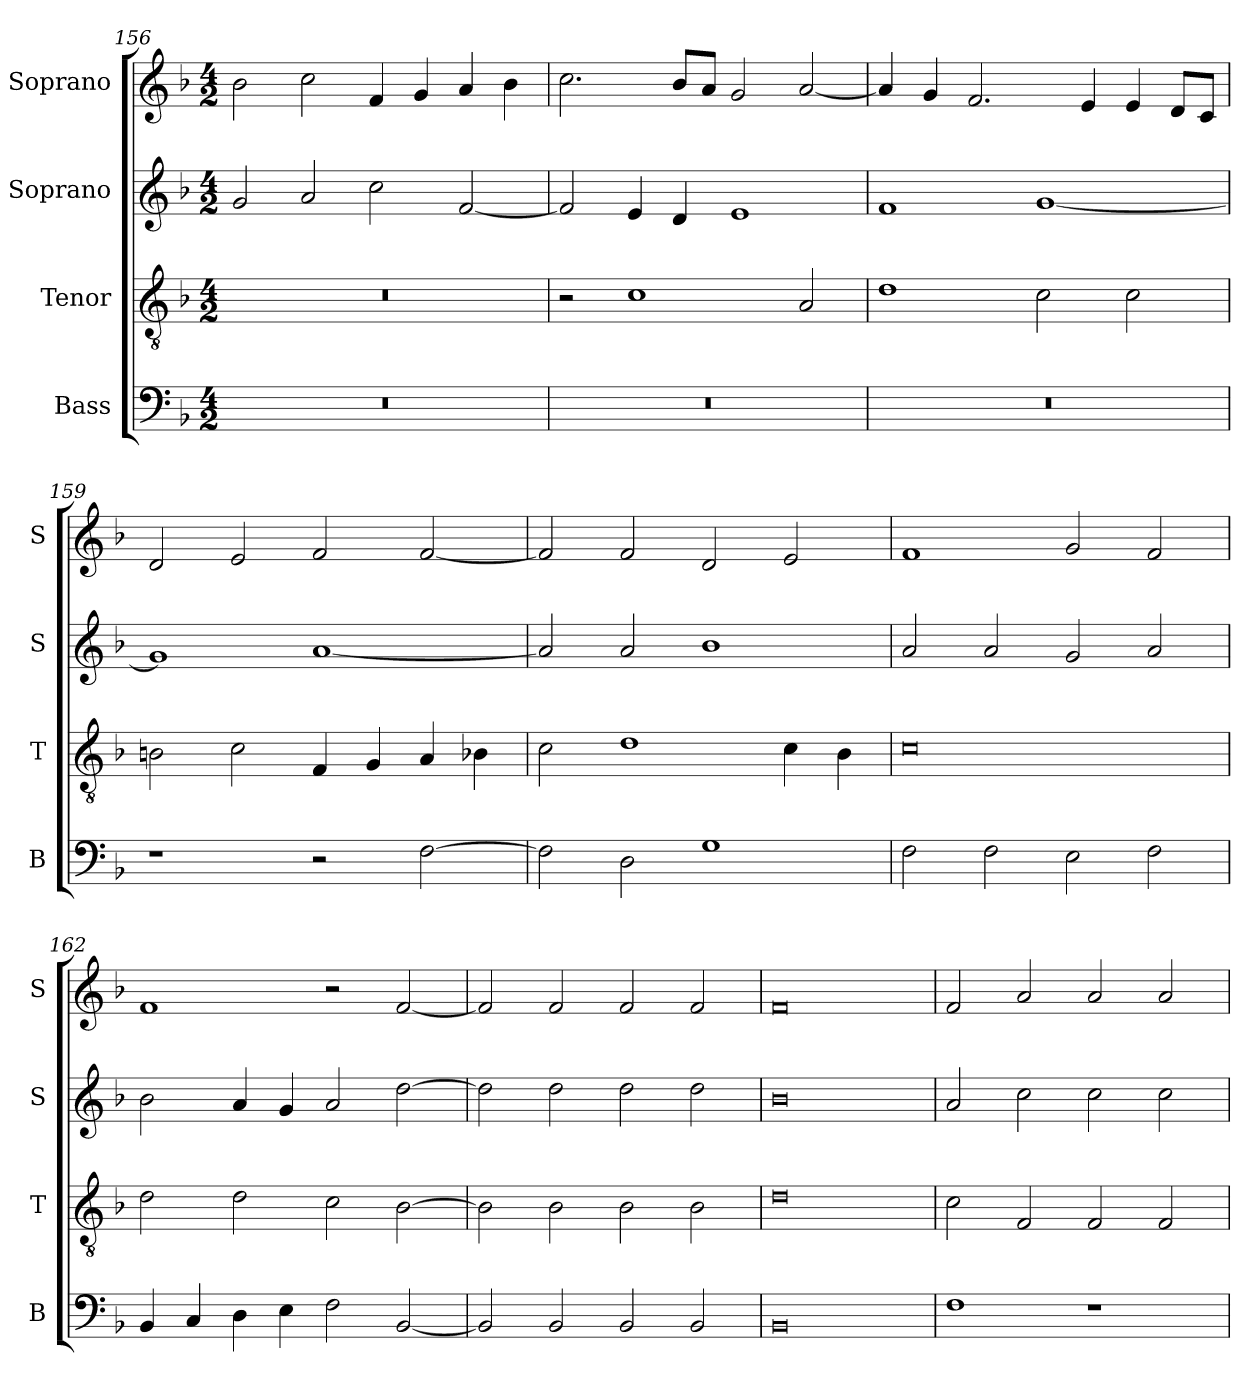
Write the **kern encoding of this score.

**kern	**kern	**kern	**kern
*part4	*part3	*part2	*part1
*staff4	*staff3	*staff2	*staff1
*I"Bass	*I"Tenor	*I"Soprano	*I"Soprano
*I'B	*I'T	*I'S	*I'S
*clefF4	*clefGv2	*clefG2	*clefG2
*k[b-]	*k[b-]	*k[b-]	*k[b-]
*F:ion	*F:ion	*F:ion	*F:ion
*M4/2	*M4/2	*M4/2	*M4/2
=156	=156	=156	=156
0r	0r	2g	2b-
.	.	2a	2cc
.	.	2cc	4f
.	.	.	4g
.	.	[2f	4a
.	.	.	4b-
=157	=157	=157	=157
0r	2r	2f]	2.cc
.	1c	4e	.
.	.	4d	8b-/L
.	.	.	8a/J
.	.	1e	2g
.	2A	.	[2a
=158	=158	=158	=158
0r	1d	1f	4a]
.	.	.	4g
.	.	.	2.f
.	2c	[1g	.
.	.	.	4e
.	2c	.	4e
.	.	.	8d/L
.	.	.	8c/J
=159	=159	=159	=159
1r	2Bn	1g]	2d
.	2c	.	2e
2r	4F	[1a	2f
.	4G	.	.
[2F	4A	.	[2f
.	4B-X	.	.
=160	=160	=160	=160
2F]	2c	2a]	2f]
2D	1d	2a	2f
1G	.	1b-	2d
.	4c	.	2e
.	4B-	.	.
=161	=161	=161	=161
2F	0c	2a	1f
2F	.	2a	.
2E	.	2g	2g
2F	.	2a	2f
=162	=162	=162	=162
4BB-	2d	2b-	1f
4C	.	.	.
4D	2d	4a	.
4E	.	4g	.
2F	2c	2a	2r
[2BB-	[2B-	[2dd	[2f
=163	=163	=163	=163
2BB-]	2B-]	2dd]	2f]
2BB-	2B-	2dd	2f
2BB-	2B-	2dd	2f
2BB-	2B-	2dd	2f
=164	=164	=164	=164
0BB-	0d	0b-	0f
=165	=165	=165	=165
1F	2c	2a	2f
.	2F	2cc	2a
1r	2F	2cc	2a
.	2F	2cc	2a
=	=	=	=
*-	*-	*-	*-
